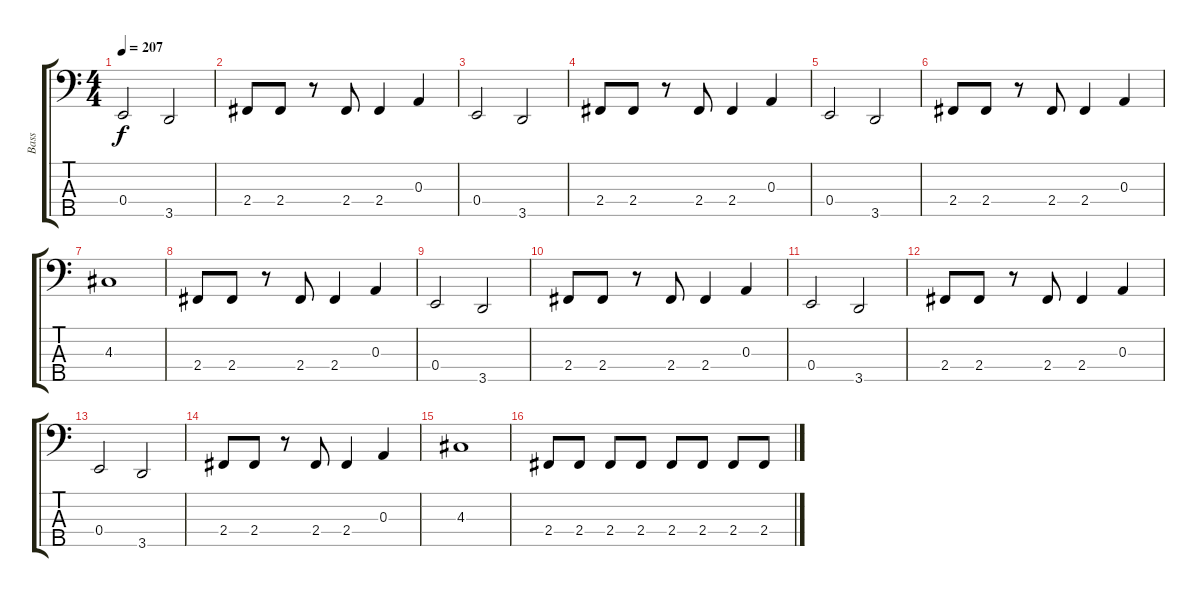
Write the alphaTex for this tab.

\track ("Bass" "Bass") {instrument electricbasspick}
\staff {score tabs}
\tuning (G2 D2 A1 E1 B0) {hide}
\ts (4 4)
\tempo 207
\clef f4
\ks c
0.4.2{dy f} 3.5.2 |
2.4.8 2.4.8 r.8 2.4.8 2.4.4 0.3.4 |
0.4.2 3.5.2 |
2.4.8 2.4.8 r.8 2.4.8 2.4.4 0.3.4 |
0.4.2 3.5.2 |
2.4.8 2.4.8 r.8 2.4.8 2.4.4 0.3.4 |
4.3.1 |
2.4.8 2.4.8 r.8 2.4.8 2.4.4 0.3.4 |
0.4.2 3.5.2 |
2.4.8 2.4.8 r.8 2.4.8 2.4.4 0.3.4 |
0.4.2 3.5.2 |
2.4.8 2.4.8 r.8 2.4.8 2.4.4 0.3.4 |
0.4.2 3.5.2 |
2.4.8 2.4.8 r.8 2.4.8 2.4.4 0.3.4 |
4.3.1 |
2.4.8 2.4.8 2.4.8 2.4.8 2.4.8 2.4.8 2.4.8 2.4.8
